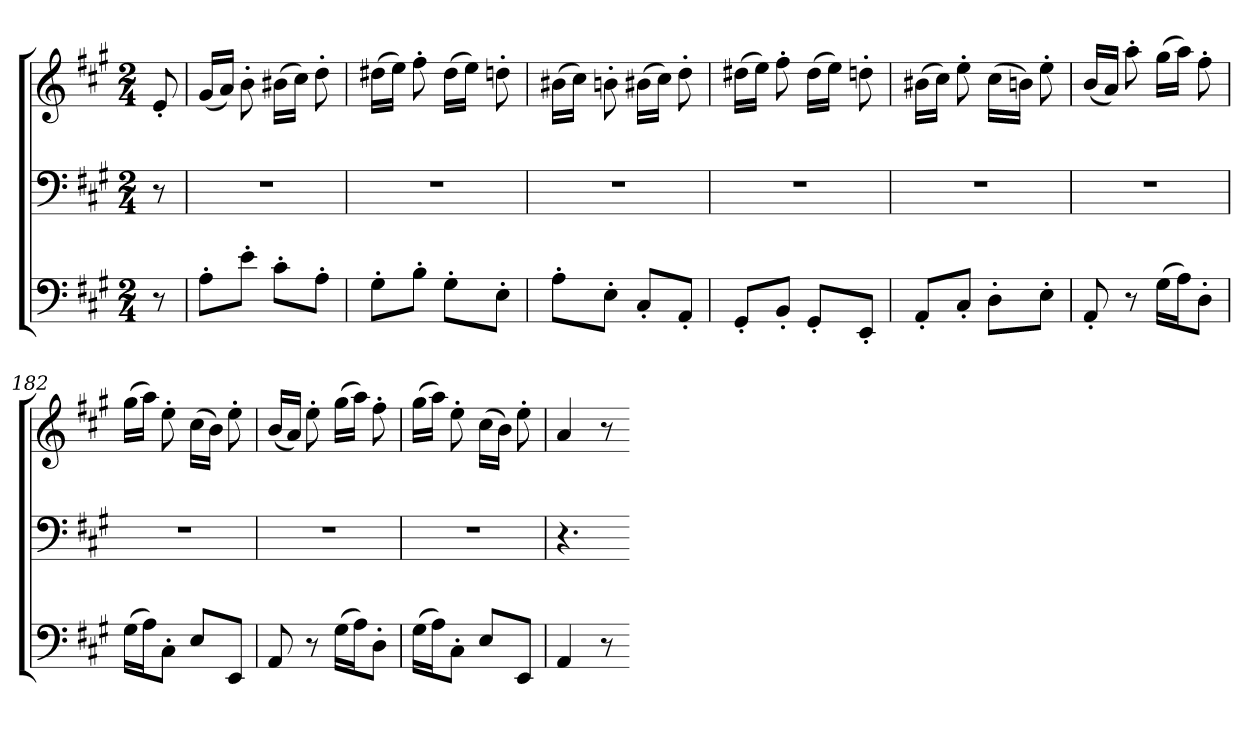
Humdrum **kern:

**kern	**kern	**kern
*part3	*part2	*part1
*staff3	*staff2	*staff1
*clefF4	*clefF4	*clefG2
*k[f#c#g#]	*k[f#c#g#]	*k[f#c#g#]
*A:	*A:	*A:
*M2/4	*M2/4	*M2/4
=	=	=
8r	8r	8e'
=176	=176	=176
8A'L	2r	(16g#LL
.	.	16aJJ)
8e'J	.	8b'
8c#'L	.	(16b#XLL
.	.	16cc#JJ)
8A'J	.	8dd'
=177	=177	=177
8G#'L	2r	(16dd#XLL
.	.	16eeJJ)
8B'J	.	8ff#'
8G#'L	.	(16dd#LL
.	.	16eeJJ)
8E'J	.	8ddn'
=178	=178	=178
8A'L	2r	(16b#XLL
.	.	16cc#JJ)
8E'J	.	8bn'
8C#'L	.	(16b#XLL
.	.	16cc#JJ)
8AA'J	.	8dd'
=179	=179	=179
8GG#'L	2r	(16dd#XLL
.	.	16eeJJ)
8BB'J	.	8ff#'
8GG#'L	.	(16dd#LL
.	.	16eeJJ)
8EE'J	.	8ddn'
=180	=180	=180
8AA'L	2r	(16b#XLL
.	.	16cc#JJ)
8C#'J	.	8ee'
8D'L	.	(16cc#LL
.	.	16bnJJ)
8E'J	.	8ee'
=181	=181	=181
8AA'	2r	(16bLL
.	.	16aJJ)
8r	.	8aa'
(16G#LL	.	(16gg#LL
16AJ)	.	16aaJJ)
8D'J	.	8ff#'
=182	=182	=182
(16G#LL	2r	(16gg#LL
16AJ)	.	16aaJJ)
8C#'J	.	8ee'
8EL	.	(16cc#LL
.	.	16bJJ)
8EEJ	.	8ee'
=183	=183	=183
8AA	2r	(16bLL
.	.	16aJJ)
8r	.	8ee'
(16G#LL	.	(16gg#LL
16AJ)	.	16aaJJ)
8D'J	.	8ff#'
=184	=184	=184
(16G#LL	2r	(16gg#LL
16AJ)	.	16aaJJ)
8C#'J	.	8ee'
8EL	.	(16cc#LL
.	.	16bJJ)
8EEJ	.	8ee'
=185	=185	=185
4AA	4.r	4a
8r	.	8r
=-	=-	=-
*-	*-	*-
